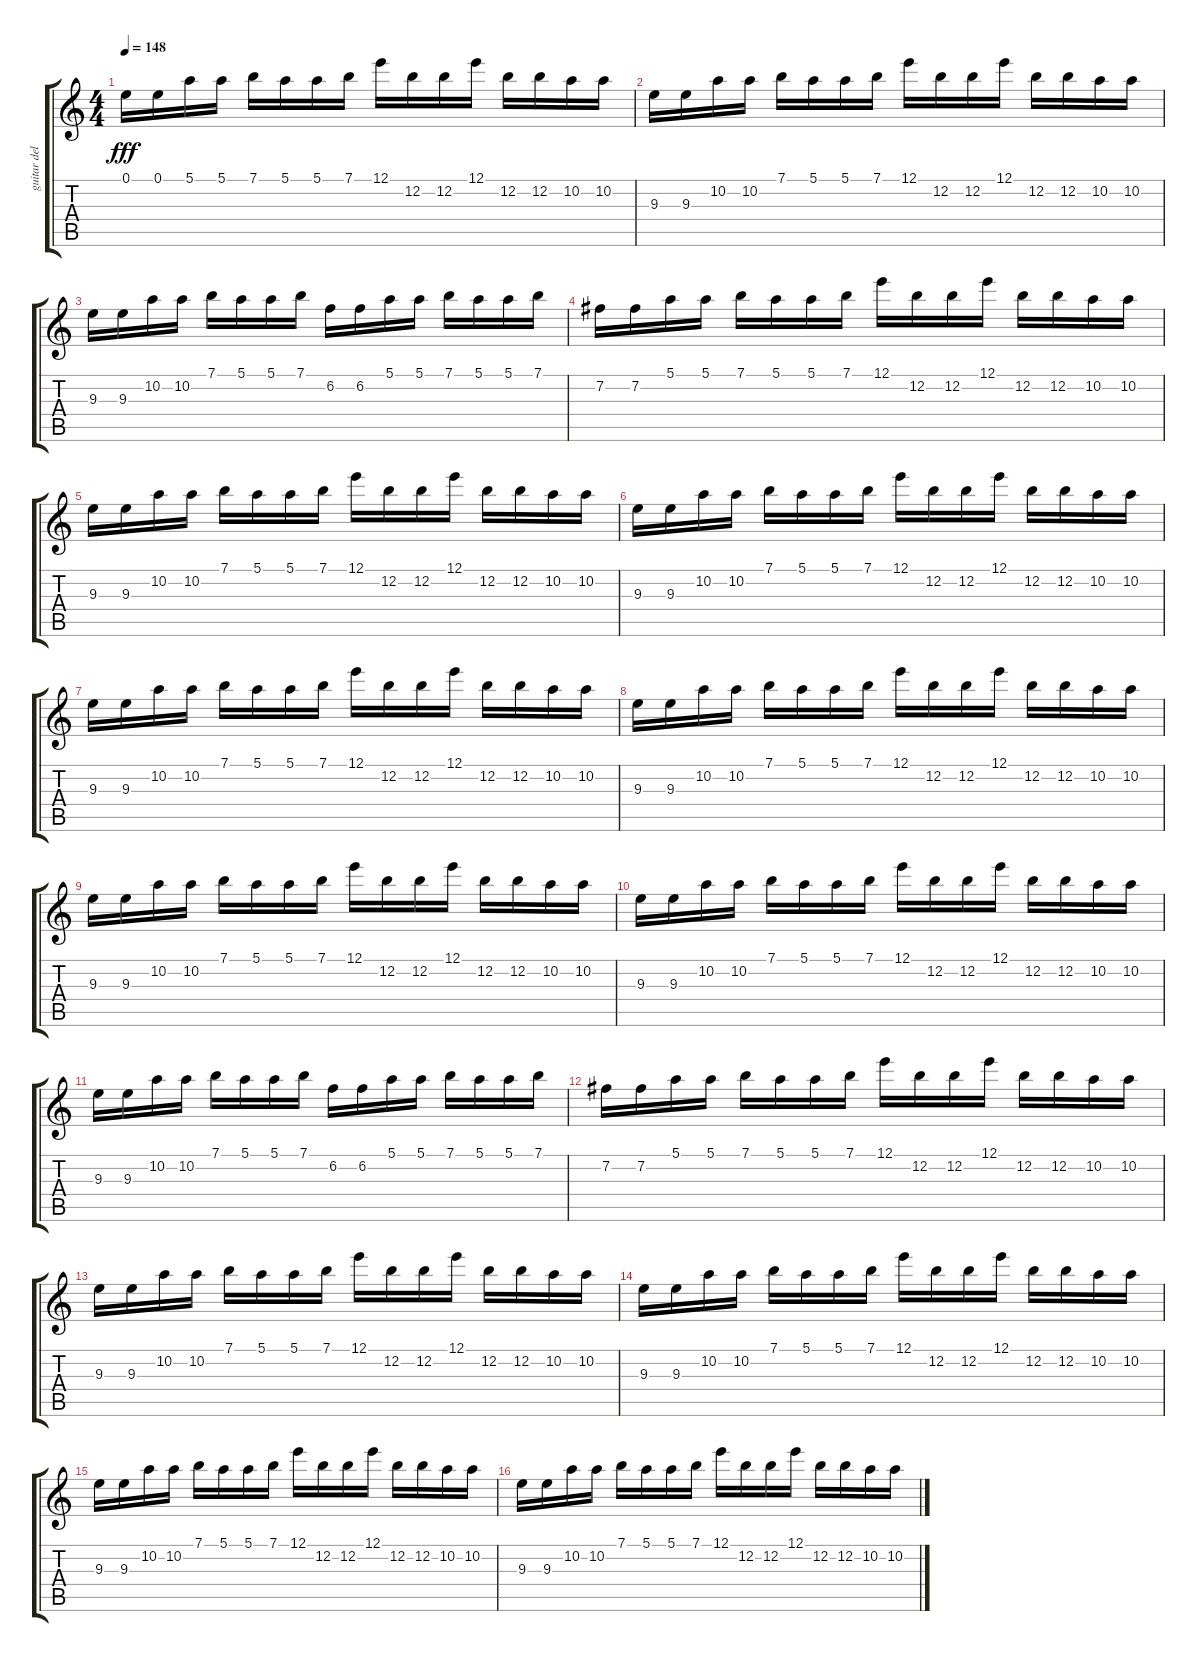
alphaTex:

\track ("guitar delay 1" "guitar del") {instrument electricguitarjazz}
\staff {score tabs}
\tuning (E4 B3 G3 D3 A2 E2) {hide}
\ts (4 4)
\tempo 148
\clef g2
\ks c
0.1.16{dy fff} 0.1.16 5.1.16 5.1.16 7.1.16 5.1.16 5.1.16 7.1.16 12.1.16 12.2.16 12.2.16 12.1.16 12.2.16 12.2.16 10.2.16 10.2.16 |
9.3.16 9.3.16 10.2.16 10.2.16 7.1.16 5.1.16 5.1.16 7.1.16 12.1.16 12.2.16 12.2.16 12.1.16 12.2.16 12.2.16 10.2.16 10.2.16 |
9.3.16 9.3.16 10.2.16 10.2.16 7.1.16 5.1.16 5.1.16 7.1.16 6.2.16 6.2.16 5.1.16 5.1.16 7.1.16 5.1.16 5.1.16 7.1.16 |
7.2.16 7.2.16 5.1.16 5.1.16 7.1.16 5.1.16 5.1.16 7.1.16 12.1.16 12.2.16 12.2.16 12.1.16 12.2.16 12.2.16 10.2.16 10.2.16 |
9.3.16 9.3.16 10.2.16 10.2.16 7.1.16 5.1.16 5.1.16 7.1.16 12.1.16 12.2.16 12.2.16 12.1.16 12.2.16 12.2.16 10.2.16 10.2.16 |
9.3.16 9.3.16 10.2.16 10.2.16 7.1.16 5.1.16 5.1.16 7.1.16 12.1.16 12.2.16 12.2.16 12.1.16 12.2.16 12.2.16 10.2.16 10.2.16 |
9.3.16 9.3.16 10.2.16 10.2.16 7.1.16 5.1.16 5.1.16 7.1.16 12.1.16 12.2.16 12.2.16 12.1.16 12.2.16 12.2.16 10.2.16 10.2.16 |
9.3.16 9.3.16 10.2.16 10.2.16 7.1.16 5.1.16 5.1.16 7.1.16 12.1.16 12.2.16 12.2.16 12.1.16 12.2.16 12.2.16 10.2.16 10.2.16 |
9.3.16 9.3.16 10.2.16 10.2.16 7.1.16 5.1.16 5.1.16 7.1.16 12.1.16 12.2.16 12.2.16 12.1.16 12.2.16 12.2.16 10.2.16 10.2.16 |
9.3.16 9.3.16 10.2.16 10.2.16 7.1.16 5.1.16 5.1.16 7.1.16 12.1.16 12.2.16 12.2.16 12.1.16 12.2.16 12.2.16 10.2.16 10.2.16 |
9.3.16 9.3.16 10.2.16 10.2.16 7.1.16 5.1.16 5.1.16 7.1.16 6.2.16 6.2.16 5.1.16 5.1.16 7.1.16 5.1.16 5.1.16 7.1.16 |
7.2.16 7.2.16 5.1.16 5.1.16 7.1.16 5.1.16 5.1.16 7.1.16 12.1.16 12.2.16 12.2.16 12.1.16 12.2.16 12.2.16 10.2.16 10.2.16 |
9.3.16 9.3.16 10.2.16 10.2.16 7.1.16 5.1.16 5.1.16 7.1.16 12.1.16 12.2.16 12.2.16 12.1.16 12.2.16 12.2.16 10.2.16 10.2.16 |
9.3.16 9.3.16 10.2.16 10.2.16 7.1.16 5.1.16 5.1.16 7.1.16 12.1.16 12.2.16 12.2.16 12.1.16 12.2.16 12.2.16 10.2.16 10.2.16 |
9.3.16 9.3.16 10.2.16 10.2.16 7.1.16 5.1.16 5.1.16 7.1.16 12.1.16 12.2.16 12.2.16 12.1.16 12.2.16 12.2.16 10.2.16 10.2.16 |
9.3.16 9.3.16 10.2.16 10.2.16 7.1.16 5.1.16 5.1.16 7.1.16 12.1.16 12.2.16 12.2.16 12.1.16 12.2.16 12.2.16 10.2.16 10.2.16
